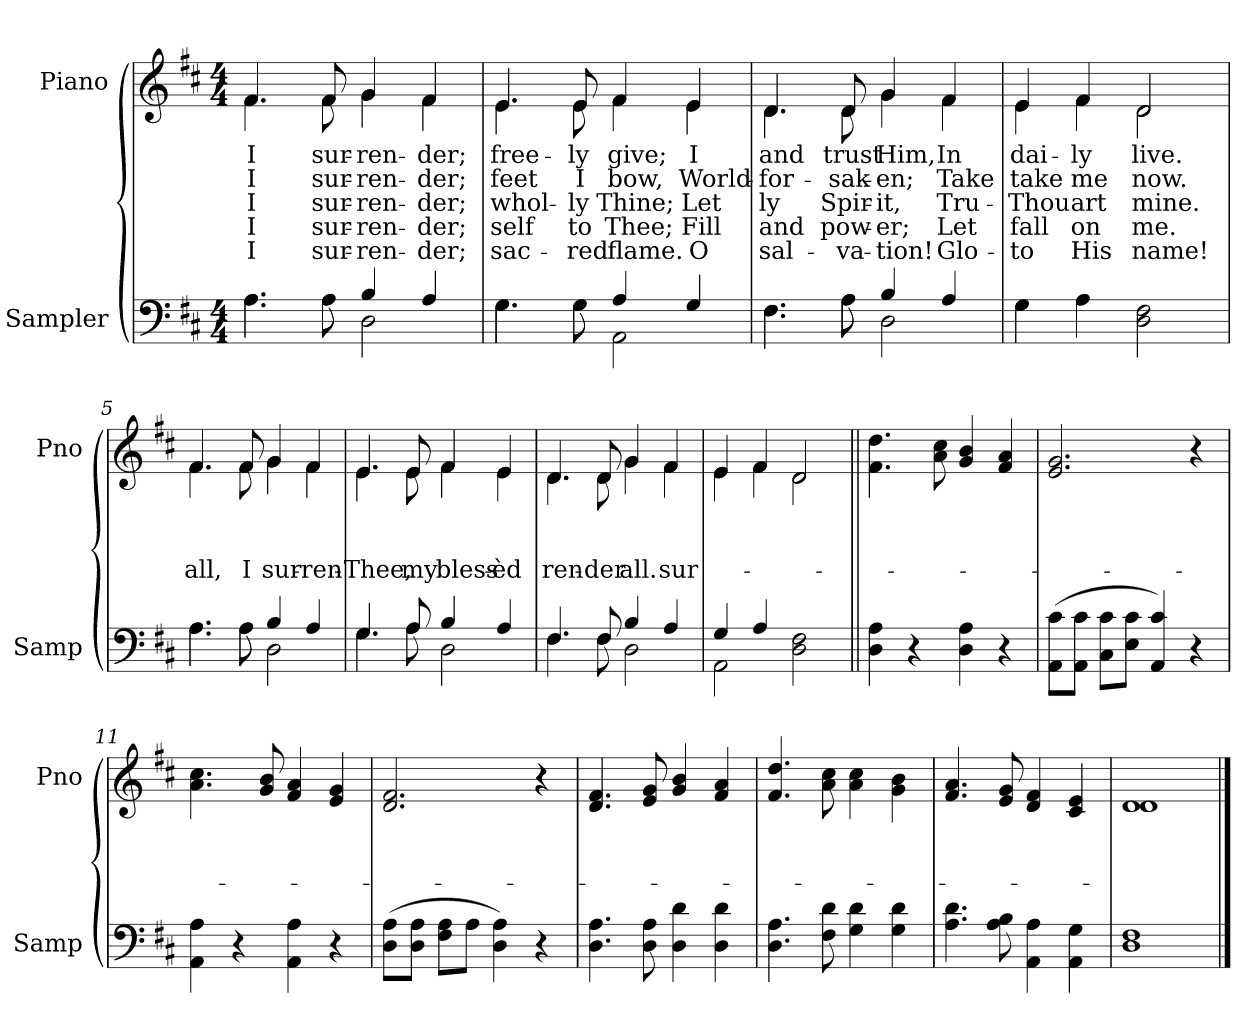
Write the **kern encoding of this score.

**kern	**kern	**text	**text	**text	**text	**text
*part2	*part1	*part1	*part1	*part1	*part1	*part1
*staff2	*staff1	*staff1	*staff1	*staff1	*staff1	*staff1
*I"Sampler	*I"Piano	*	*	*	*	*
*I'Samp	*I'Pno	*	*	*	*	*
*clefF4	*clefG2	*	*	*	*	*
*k[f#c#]	*k[f#c#]	*	*	*	*	*
*D:	*D:	*	*	*	*	*
*M4/4	*M4/4	*	*	*	*	*
=1	=1	=1	=1	=1	=1	=1
*^	*^	*	*	*	*	*
4.A\	4.A	4.f#/	4.f#	I	I	I	I	I
8A\	8A	8f#/	8f#	sur-	sur-	sur-	sur-	sur-
4B/	2D	4g/	4g	-ren-	-ren-	-ren-	-ren-	-ren-
4A/	.	4f#/	4f#	-der;	-der;	-der;	-der;	-der;
=2	=2	=2	=2	=2	=2	=2	=2	=2
4.G\	4.G	4.e/	4.e	free-	feet	whol-	-self	sac-
8G\	8G	8e/	8e	-ly	I	-ly	to	-red
4A/	2AA	4f#/	4f#	give;	bow,	Thine;	Thee;	flame.
4G/	.	4e/	4e	I	World-	Let	Fill	O
=3	=3	=3	=3	=3	=3	=3	=3	=3
4.F#\	4.F#	4.d/	4.d	and	for-	-ly	and	sal-
8A\	8A	8d/	8d	trust	-sak-	Spir-	pow-	-va-
4B/	2D	4g/	4g	Him,	-en;	-it,	-er;	-tion!
4A/	.	4f#/	4f#	In	Take	Tru-	Let	Glo-
=4	=4	=4	=4	=4	=4	=4	=4	=4
4G\	4G	4e/	4e	dai-	take	Thou	fall	to
4A\	4A	4f#/	4f#	-ly	me	art	on	His
2D\ 2F#\	2ryy	2d/	2d	live.	now.	mine.	me.	name!
=5	=5	=5	=5	=5	=5	=5	=5	=5
4.A\	4.A	4.f#/	4.f#	.	.	all,	.	.
8A\	8A	8f#/	8f#	.	.	I	.	.
4B/	2D	4g/	4g	.	.	sur-	.	.
4A/	.	4f#/	4f#	.	.	-ren-	.	.
=6	=6	=6	=6	=6	=6	=6	=6	=6
4.G/	4.G	4.e/	4.e	.	.	Thee,	.	.
8A/	8A	8e/	8e	.	.	my	.	.
4B/	2D	4f#/	4f#	.	.	bless-	.	.
4A/	.	4e/	4e	.	.	-èd	.	.
=7	=7	=7	=7	=7	=7	=7	=7	=7
4.F#/	4.F#	4.d/	4.d	.	.	-ren-	.	.
8F#/	8F#	8d/	8d	.	.	-der	.	.
4B/	2D	4g/	4g	.	.	all.	.	.
4A/	.	4f#/	4f#	.	.	sur-	.	.
=8	=8	=8	=8	=8	=8	=8	=8	=8
4G/	2AA	4e/	4e	.	.	.	.	.
4A/	.	4f#/	4f#	.	.	.	.	.
2D\ 2F#\	2ryy	2d/	2d	.	.	.	.	.
=9||	=9||	=9||	=9||	=9||	=9||	=9||	=9||	=9||
!	!	!LO:TX:t=Refrain	!	!	!	!	!	!
*v	*v	*	*	*	*	*	*	*
*	*v	*v	*	*	*	*	*
4D\ 4A\	4.f#\ 4.dd\	.	.	.	.	.
4r	.	.	.	.	.	.
.	8a\ 8cc#\	.	.	.	.	.
4D\ 4A\	4g/ 4b/	.	.	.	.	.
4r	4f#/ 4a/	.	.	.	.	.
=10	=10	=10	=10	=10	=10	=10
(8AA\ 8c#\L	2.e/ 2.g/	.	.	.	.	.
8AA\ 8c#\J	.	.	.	.	.	.
8C#\ 8c#\L	.	.	.	.	.	.
8E\ 8c#\J	.	.	.	.	.	.
4AA/ 4c#/)	.	.	.	.	.	.
4r	4r	.	.	.	.	.
=11	=11	=11	=11	=11	=11	=11
4AA\ 4A\	4.a\ 4.cc#\	.	.	.	.	.
4r	.	.	.	.	.	.
.	8g/ 8b/	.	.	.	.	.
4AA\ 4A\	4f#/ 4a/	.	.	.	.	.
4r	4e/ 4g/	.	.	.	.	.
=12	=12	=12	=12	=12	=12	=12
(8D\ 8A\L	2.d/ 2.f#/	.	.	.	.	.
8D\ 8A\J	.	.	.	.	.	.
8F#\ 8A\L	.	.	.	.	.	.
8A\J	.	.	.	.	.	.
4D\ 4A\)	.	.	.	.	.	.
4r	4r	.	.	.	.	.
=13	=13	=13	=13	=13	=13	=13
4.D\ 4.A\	4.d/ 4.f#/	.	.	.	.	.
8D\ 8A\	8e/ 8g/	.	.	.	.	.
4D\ 4d\	4g/ 4b/	.	.	.	.	.
4D\ 4d\	4f#/ 4a/	.	.	.	.	.
=14	=14	=14	=14	=14	=14	=14
4.D\ 4.A\	4.f#/ 4.dd/	.	.	.	.	.
8F#\ 8d\	8a\ 8cc#\	.	.	.	.	.
4G\ 4d\	4a\ 4cc#\	.	.	.	.	.
4G\ 4d\	4g\ 4b\	.	.	.	.	.
=15	=15	=15	=15	=15	=15	=15
4.A\ 4.d\	4.f#/ 4.a/	.	.	.	.	.
8A\ 8B\	8e/ 8g/	.	.	.	.	.
4AA\ 4A\	4d/ 4f#/	.	.	.	.	.
4AA\ 4G\	4c#/ 4e/	.	.	.	.	.
=16	=16	=16	=16	=16	=16	=16
*	*^	*	*	*	*	*
1D\ 1F#\	1d/	1d	.	.	.	.	.
*	*v	*v	*	*	*	*	*
==	==	==	==	==	==	==
*-	*-	*-	*-	*-	*-	*-
